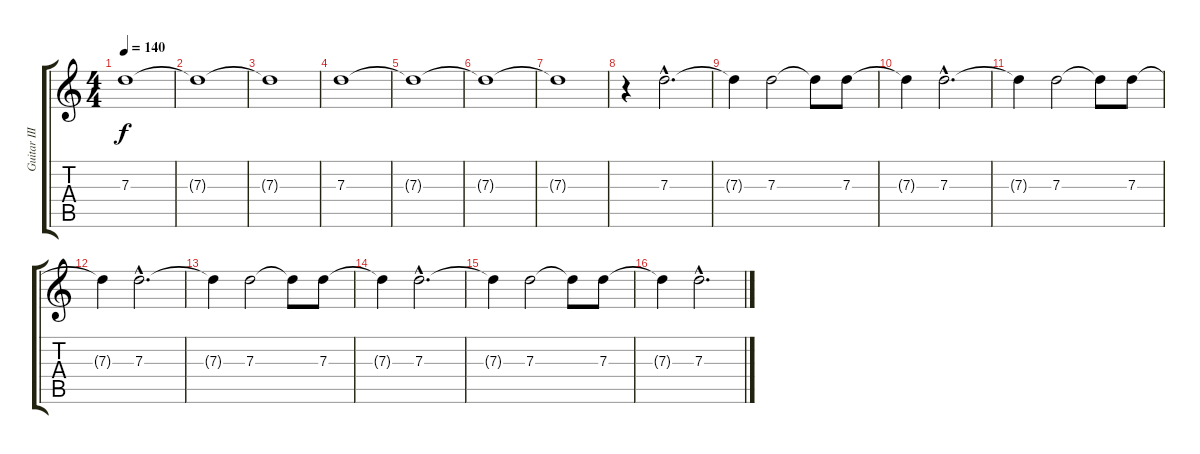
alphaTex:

\track ("Guitar III" "Guitar III") {instrument acousticguitarsteel}
\staff {score tabs}
\tuning (E4 B3 G3 D3 A2 E2) {hide}
\ts (4 4)
\tempo 140
\clef g2
\ks c
7.3{t}.1{dy f} |
7.3{t}.1 |
7.3{t}.1 |
7.3.1 |
7.3{t}.1 |
7.3{t}.1 |
7.3{t}.1 |
r.4{balance 8} 7.3{hac}.2{d} |
7.3{t}.4 7.3.2 7.3{t}.8 7.3.8 |
7.3{t}.4 7.3{hac}.2{d} |
7.3{t}.4 7.3.2 7.3{t}.8 7.3.8 |
7.3{t}.4 7.3{hac}.2{d} |
7.3{t}.4 7.3.2 7.3{t}.8 7.3.8 |
7.3{t}.4 7.3{hac}.2{d} |
7.3{t}.4 7.3.2 7.3{t}.8 7.3.8 |
7.3{t}.4 7.3{hac}.2{d}
